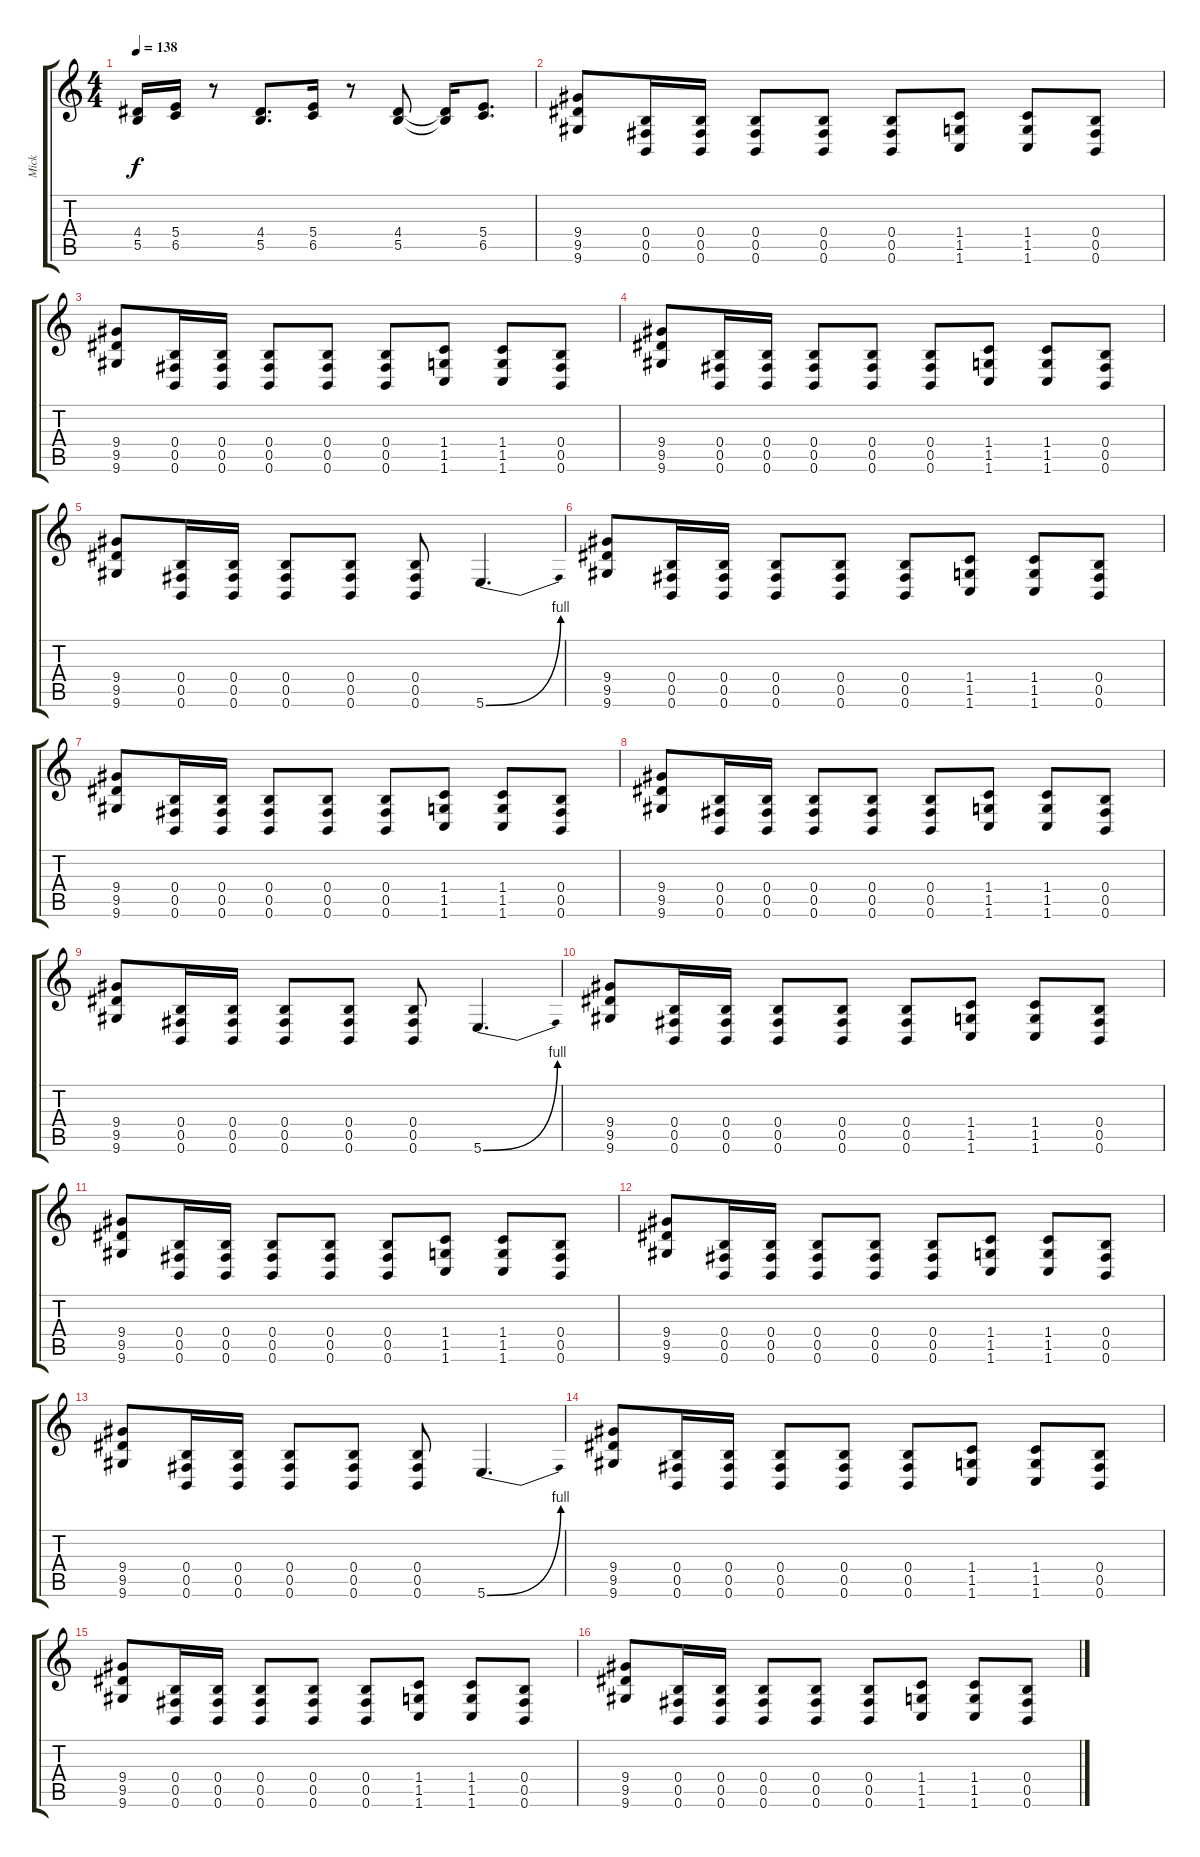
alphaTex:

\track ("Mick" "Mick") {instrument distortionguitar}
\staff {score tabs}
\tuning (Db4 Ab3 E3 B2 Gb2 B1) {hide}
\ts (4 4)
\tempo 138
\clef g2
\ks c
(4.4{t} 5.5{t}).16{dy f} (5.4 6.5).16 r.8 (4.4 5.5).8{d} (5.4 6.5).16 r.8 (4.4 5.5).8 (4.4{t} 5.5{t}).16 (5.4 6.5).8{d} |
(9.4 9.5 9.6).8 (0.4 0.5 0.6).16 (0.4 0.5 0.6).16 (0.4 0.5 0.6).8 (0.4 0.5 0.6).8 (0.4 0.5 0.6).8 (1.4 1.5 1.6).8 (1.4 1.5 1.6).8 (0.4 0.5 0.6).8 |
(9.4 9.5 9.6).8 (0.4 0.5 0.6).16 (0.4 0.5 0.6).16 (0.4 0.5 0.6).8 (0.4 0.5 0.6).8 (0.4 0.5 0.6).8 (1.4 1.5 1.6).8 (1.4 1.5 1.6).8 (0.4 0.5 0.6).8 |
(9.4 9.5 9.6).8 (0.4 0.5 0.6).16 (0.4 0.5 0.6).16 (0.4 0.5 0.6).8 (0.4 0.5 0.6).8 (0.4 0.5 0.6).8 (1.4 1.5 1.6).8 (1.4 1.5 1.6).8 (0.4 0.5 0.6).8 |
(9.4 9.5 9.6).8 (0.4 0.5 0.6).16 (0.4 0.5 0.6).16 (0.4 0.5 0.6).8 (0.4 0.5 0.6).8 (0.4 0.5 0.6).8 5.6{be (bend 0 0 60 4)}.4{d} |
(9.4 9.5 9.6).8 (0.4 0.5 0.6).16 (0.4 0.5 0.6).16 (0.4 0.5 0.6).8 (0.4 0.5 0.6).8 (0.4 0.5 0.6).8 (1.4 1.5 1.6).8 (1.4 1.5 1.6).8 (0.4 0.5 0.6).8 |
(9.4 9.5 9.6).8 (0.4 0.5 0.6).16 (0.4 0.5 0.6).16 (0.4 0.5 0.6).8 (0.4 0.5 0.6).8 (0.4 0.5 0.6).8 (1.4 1.5 1.6).8 (1.4 1.5 1.6).8 (0.4 0.5 0.6).8 |
(9.4 9.5 9.6).8 (0.4 0.5 0.6).16 (0.4 0.5 0.6).16 (0.4 0.5 0.6).8 (0.4 0.5 0.6).8 (0.4 0.5 0.6).8 (1.4 1.5 1.6).8 (1.4 1.5 1.6).8 (0.4 0.5 0.6).8 |
(9.4 9.5 9.6).8 (0.4 0.5 0.6).16 (0.4 0.5 0.6).16 (0.4 0.5 0.6).8 (0.4 0.5 0.6).8 (0.4 0.5 0.6).8 5.6{be (bend 0 0 60 4)}.4{d} |
(9.4 9.5 9.6).8 (0.4 0.5 0.6).16 (0.4 0.5 0.6).16 (0.4 0.5 0.6).8 (0.4 0.5 0.6).8 (0.4 0.5 0.6).8 (1.4 1.5 1.6).8 (1.4 1.5 1.6).8 (0.4 0.5 0.6).8 |
(9.4 9.5 9.6).8 (0.4 0.5 0.6).16 (0.4 0.5 0.6).16 (0.4 0.5 0.6).8 (0.4 0.5 0.6).8 (0.4 0.5 0.6).8 (1.4 1.5 1.6).8 (1.4 1.5 1.6).8 (0.4 0.5 0.6).8 |
(9.4 9.5 9.6).8 (0.4 0.5 0.6).16 (0.4 0.5 0.6).16 (0.4 0.5 0.6).8 (0.4 0.5 0.6).8 (0.4 0.5 0.6).8 (1.4 1.5 1.6).8 (1.4 1.5 1.6).8 (0.4 0.5 0.6).8 |
(9.4 9.5 9.6).8 (0.4 0.5 0.6).16 (0.4 0.5 0.6).16 (0.4 0.5 0.6).8 (0.4 0.5 0.6).8 (0.4 0.5 0.6).8 5.6{be (bend 0 0 60 4)}.4{d} |
(9.4 9.5 9.6).8 (0.4 0.5 0.6).16 (0.4 0.5 0.6).16 (0.4 0.5 0.6).8 (0.4 0.5 0.6).8 (0.4 0.5 0.6).8 (1.4 1.5 1.6).8 (1.4 1.5 1.6).8 (0.4 0.5 0.6).8 |
(9.4 9.5 9.6).8 (0.4 0.5 0.6).16 (0.4 0.5 0.6).16 (0.4 0.5 0.6).8 (0.4 0.5 0.6).8 (0.4 0.5 0.6).8 (1.4 1.5 1.6).8 (1.4 1.5 1.6).8 (0.4 0.5 0.6).8 |
(9.4 9.5 9.6).8 (0.4 0.5 0.6).16 (0.4 0.5 0.6).16 (0.4 0.5 0.6).8 (0.4 0.5 0.6).8 (0.4 0.5 0.6).8 (1.4 1.5 1.6).8 (1.4 1.5 1.6).8 (0.4 0.5 0.6).8
